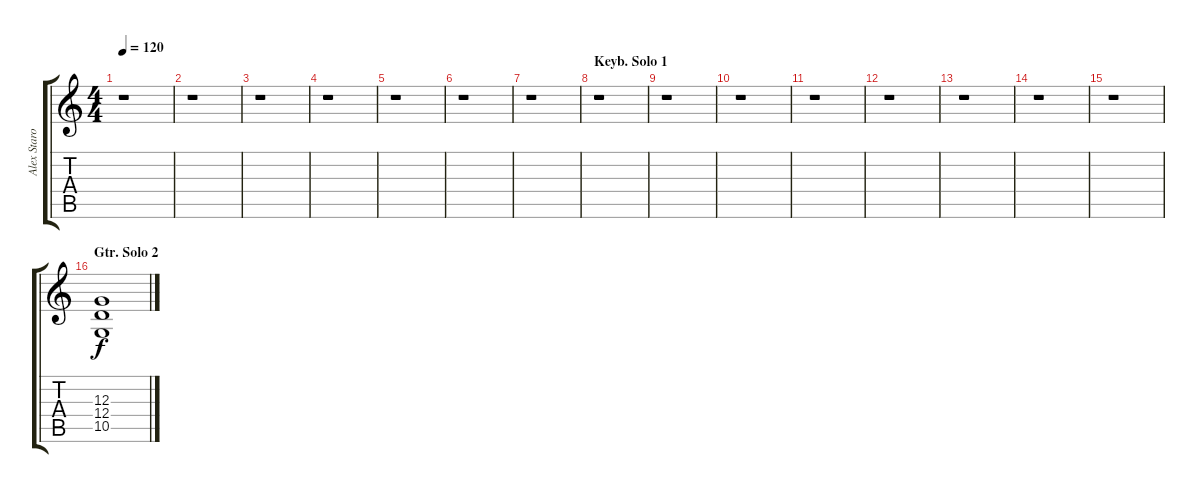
\track ("Alex Staropoli - String Ensemble" "Alex Staro") {instrument stringensemble1}
\staff {score tabs}
\tuning (E4 B3 G3 D3 A2 E2) {hide}
\ts (4 4)
\tempo 120
\clef g2
\ks c
r.1{dy f} |
r.1 |
r.1 |
r.1 |
r.1 |
r.1 |
r.1 |
\section ("" "Keyb. Solo 1")
r.1 |
r.1 |
r.1 |
r.1 |
r.1 |
r.1 |
r.1 |
r.1 |
\section ("" "Gtr. Solo 2")
(12.3 12.4 10.5).1
